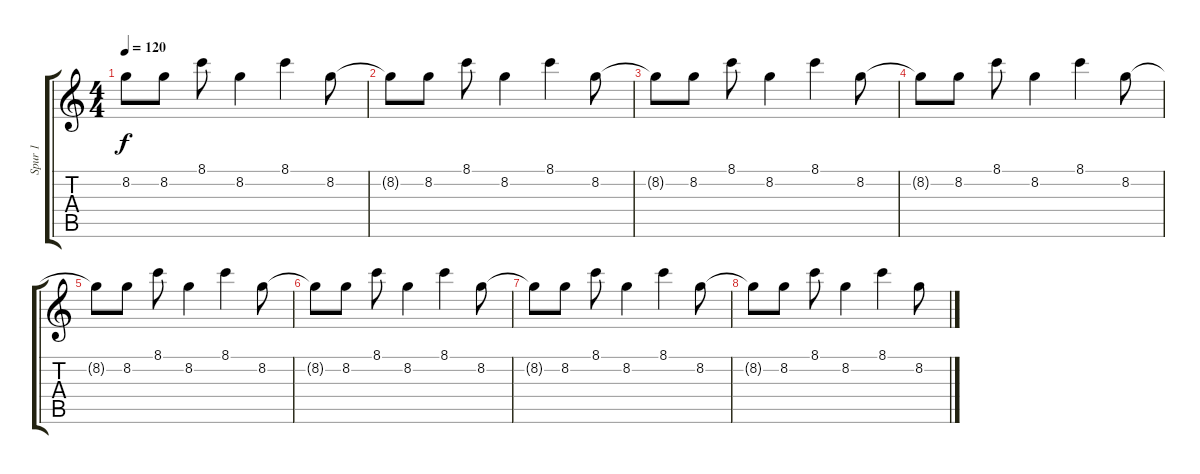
\track ("Spur 1" "Spur 1") {instrument overdrivenguitar}
\staff {score tabs}
\tuning (E4 B3 G3 D3 A2 E2) {hide}
\ts (4 4)
\tempo 120
\clef g2
\ks c
8.2{t}.8{dy f} 8.2.8 8.1.8 8.2.4 8.1.4 8.2.8 |
8.2{t}.8 8.2.8 8.1.8 8.2.4 8.1.4 8.2.8 |
8.2{t}.8 8.2.8 8.1.8 8.2.4 8.1.4 8.2.8 |
8.2{t}.8 8.2.8 8.1.8 8.2.4 8.1.4 8.2.8 |
8.2{t}.8 8.2.8 8.1.8 8.2.4 8.1.4 8.2.8 |
8.2{t}.8 8.2.8 8.1.8 8.2.4 8.1.4 8.2.8 |
8.2{t}.8 8.2.8 8.1.8 8.2.4 8.1.4 8.2.8 |
8.2{t}.8 8.2.8 8.1.8 8.2.4 8.1.4 8.2.8
